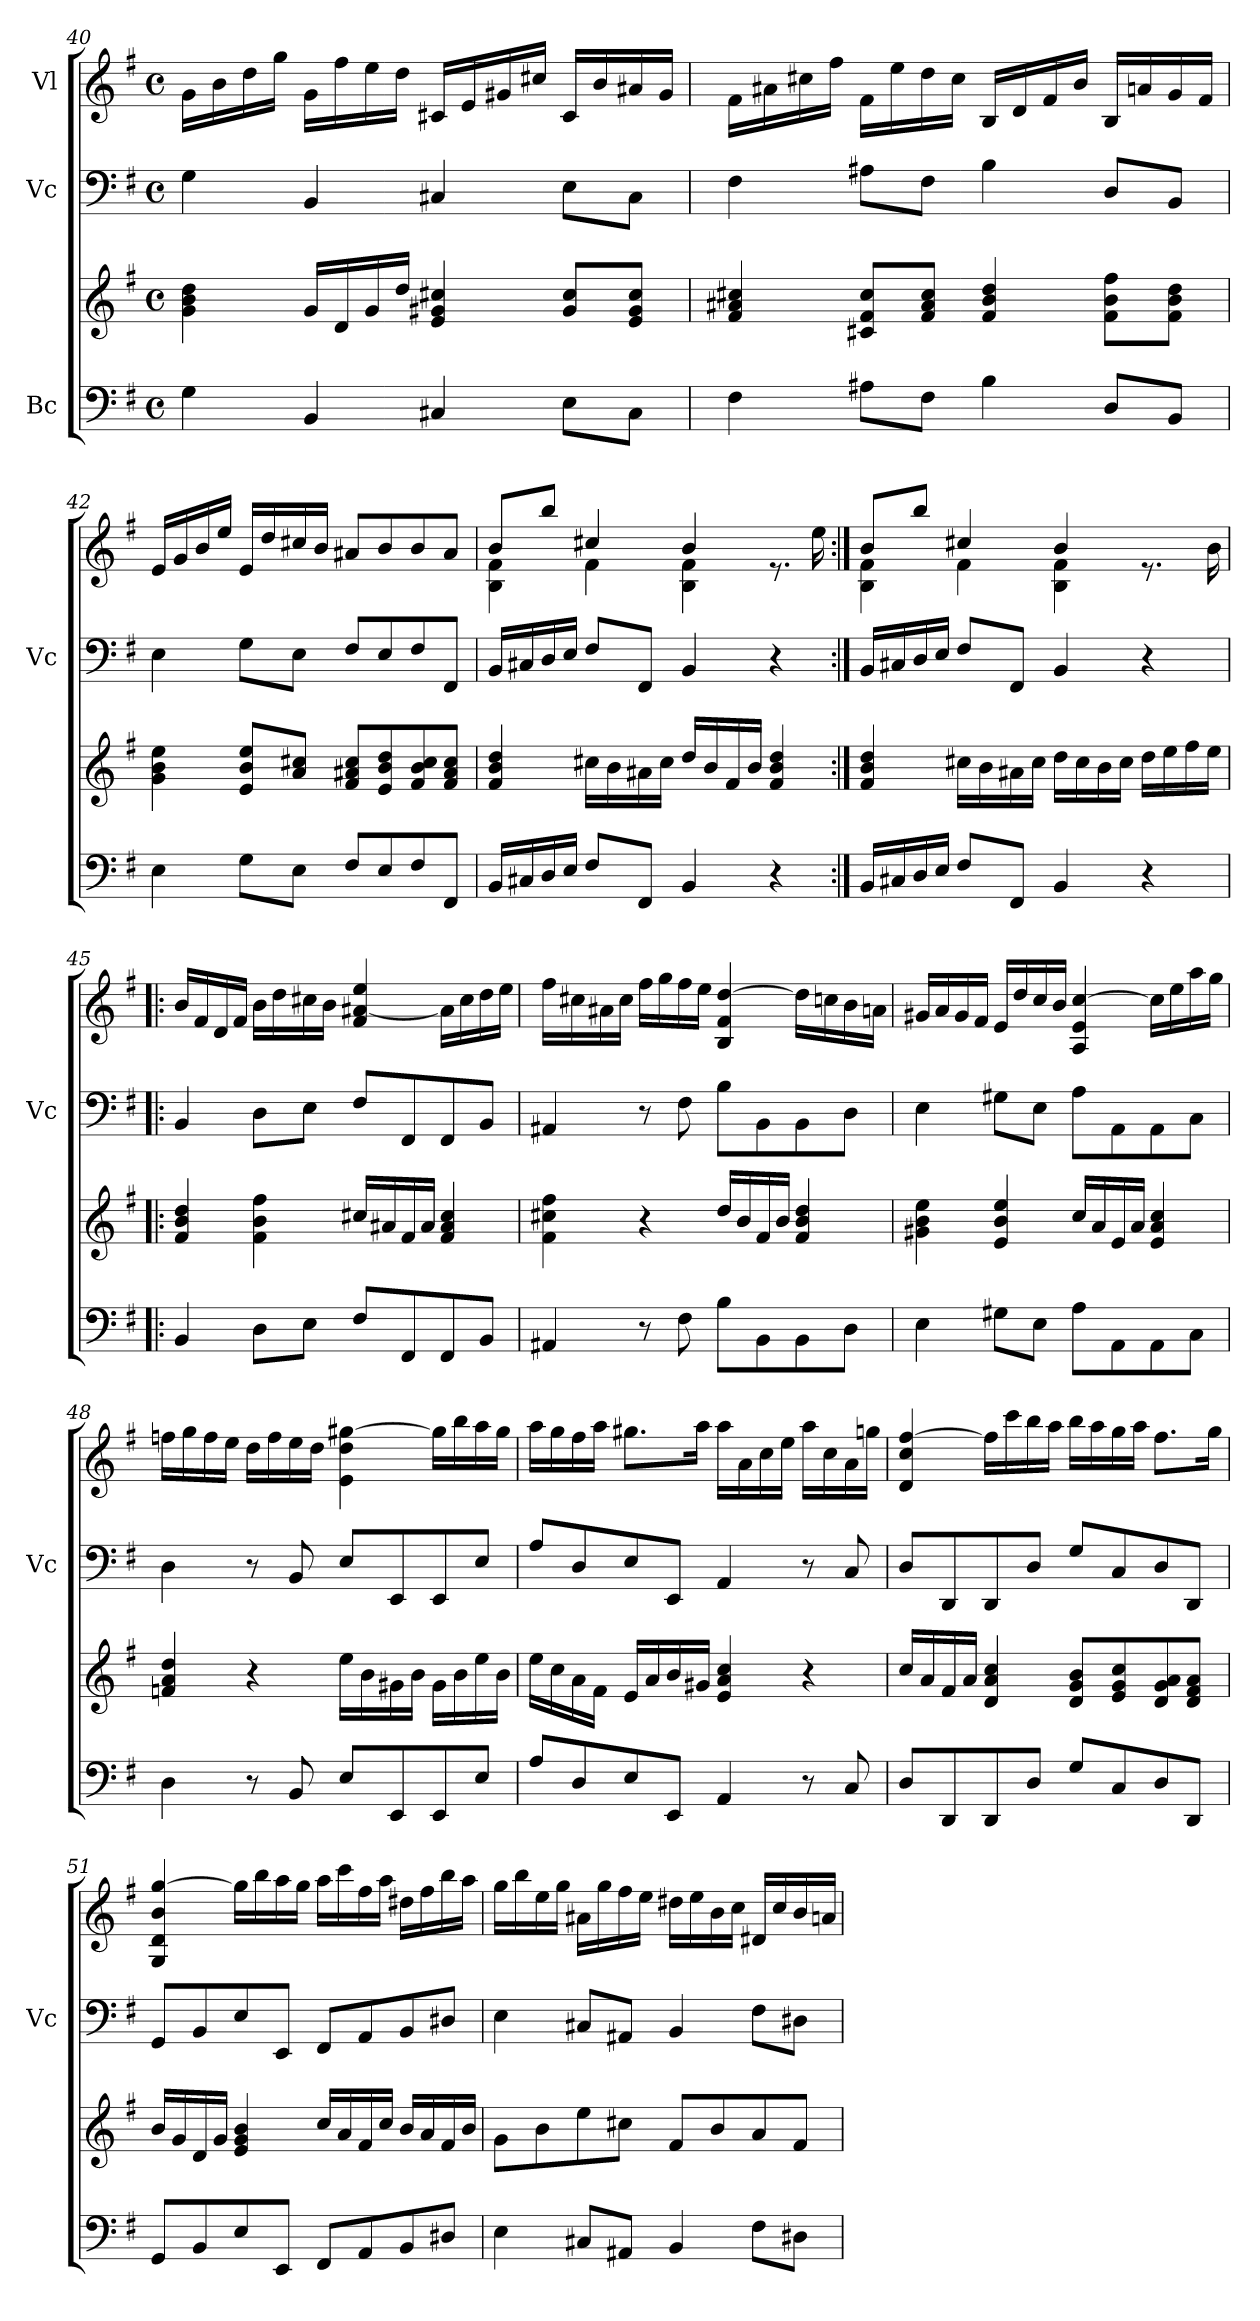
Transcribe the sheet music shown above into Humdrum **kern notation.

**kern	**kern	**kern	**kern
*part3	*part3	*part2	*part1
*staff4	*staff3	*staff2	*staff1
*I"Bc	*	*I"Vc	*I"Vl
*	*	*I'Vc	*
*clefF4	*clefG2	*clefF4	*clefG2
*k[f#]	*k[f#]	*k[f#]	*k[f#]
*M4/4	*M4/4	*M4/4	*M4/4
*met(c)	*met(c)	*met(c)	*met(c)
=40	=40	=40	=40
4G\	4g\ 4b\ 4dd\	4G\	16g\LL
.	.	.	16b\
.	.	.	16dd\
.	.	.	16gg\JJ
4BB/	16g/LL	4BB/	16g\LL
.	16d/	.	16ff#\
.	16g/	.	16ee\
.	16dd/JJ	.	16dd\JJ
4C#X/	4e/ 4g#X/ 4cc#X/	4C#X/	16c#X/LL
.	.	.	16e/
.	.	.	16g#X/
.	.	.	16cc#X/JJ
8E\L	8g#/ 8cc#/L	8E\L	16c#/LL
.	.	.	16b/
8C#\J	8e/ 8g#/ 8cc#/J	8C#\J	16a#X/
.	.	.	16g#/JJ
=41	=41	=41	=41
4F#\	4f#/ 4a#X/ 4cc#X/	4F#\	16f#\LL
.	.	.	16a#X\
.	.	.	16cc#X\
.	.	.	16ff#\JJ
8A#X\L	8c#X/ 8f#/ 8cc#/L	8A#X\L	16f#\LL
.	.	.	16ee\
8F#\J	8f#/ 8a#/ 8cc#/J	8F#\J	16dd\
.	.	.	16cc#\JJ
4B\	4f#/ 4b/ 4dd/	4B\	16B/LL
.	.	.	16d/
.	.	.	16f#/
.	.	.	16b/JJ
8D/L	8f#\ 8b\ 8ff#\L	8D/L	16B/LL
.	.	.	16an/
8BB/J	8f#\ 8b\ 8dd\J	8BB/J	16g/
.	.	.	16f#/JJ
!!LO:LB:g=z
=42	=42	=42	=42
4E\	4g\ 4b\ 4ee\	4E\	16e/LL
.	.	.	16g/
.	.	.	16b/
.	.	.	16ee/JJ
8G\L	8e/ 8b/ 8ee/L	8G\L	16e/LL
.	.	.	16dd/
8E\J	8a/ 8cc#X/J	8E\J	16cc#X/
.	.	.	16b/JJ
8F#/L	8f#/ 8a#X/ 8cc#/L	8F#/L	8a#X/L
8E/	8e/ 8b/ 8dd/	8E/	8b/
8F#/	8f#/ 8b/ 8cc#/	8F#/	8b/
8FF#/J	8f#/ 8a#/ 8cc#/J	8FF#/J	8a#/J
=43	=43	=43	=43
*	*	*	*^
16BB/LL	4f#/ 4b/ 4dd/	16BB/LL	8b/L	4B\ 4f#\
16C#X/	.	16C#X/	.	.
16D/	.	16D/	8bb/J	.
16E/JJ	.	16E/JJ	.	.
8F#/L	16cc#X\LL	8F#/L	4cc#X/	4f#\
.	16b\	.	.	.
8FF#/J	16a#X\	8FF#/J	.	.
.	16cc#\JJ	.	.	.
4BB/	16dd/LL	4BB/	4b/	4B\ 4f#\
.	16b/	.	.	.
.	16f#/	.	.	.
.	16b/JJ	.	.	.
4r	4f#/ 4b/ 4dd/	4r	8.re	4ryy
.	.	.	16ee\	.
=44:|!	=44:|!	=44:|!	=44:|!	=44:|!
16BB/LL	4f#/ 4b/ 4dd/	16BB/LL	8b/L	4B\ 4f#\
16C#X/	.	16C#X/	.	.
16D/	.	16D/	8bb/J	.
16E/JJ	.	16E/JJ	.	.
8F#/L	16cc#X\LL	8F#/L	4cc#X/	4f#\
.	16b\	.	.	.
8FF#/J	16a#X\	8FF#/J	.	.
.	16cc#\JJ	.	.	.
4BB/	16dd\LL	4BB/	4b/	4B\ 4f#\
.	16cc#\	.	.	.
.	16b\	.	.	.
.	16cc#\JJ	.	.	.
4r	16dd\LL	4r	8.re	4ryy
.	16ee\	.	.	.
.	16ff#\	.	.	.
.	16ee\JJ	.	16b\	.
*	*	*	*v	*v
!!LO:LB:g=z
=45!|:	=45!|:	=45!|:	=45!|:
4BB/	4f#/ 4b/ 4dd/	4BB/	16b/LL
.	.	.	16f#/
.	.	.	16d/
.	.	.	16f#/JJ
8D\L	4f#\ 4b\ 4ff#\	8D\L	16b\LL
.	.	.	16dd\
8E\J	.	8E\J	16cc#X\
.	.	.	16b\JJ
8F#/L	16cc#X/LL	8F#/L	4f#/ [4a#X/ 4ee/
.	16a#X/	.	.
8FF#/	16f#/	8FF#/	.
.	16a#/JJ	.	.
8FF#/	4f#/ 4a#/ 4cc#/	8FF#/	16a#\LL]
.	.	.	16cc#\
8BB/J	.	8BB/J	16dd\
.	.	.	16ee\JJ
=46	=46	=46	=46
4AA#X/	4f#\ 4cc#X\ 4ff#\	4AA#X/	16ff#\LL
.	.	.	16cc#X\
.	.	.	16a#X\
.	.	.	16cc#\JJ
8r	4r	8r	16ff#\LL
.	.	.	16gg\
8F#\	.	8F#\	16ff#\
.	.	.	16ee\JJ
8B\L	16dd/LL	8B\L	4B/ 4f#/ [4dd/
.	16b/	.	.
8BB\	16f#/	8BB\	.
.	16b/JJ	.	.
8BB\	4f#/ 4b/ 4dd/	8BB\	16dd\LL]
.	.	.	16ccn\
8D\J	.	8D\J	16b\
.	.	.	16an\JJ
=47	=47	=47	=47
4E\	4g#X\ 4b\ 4ee\	4E\	16g#X/LL
.	.	.	16a/
.	.	.	16g#/
.	.	.	16f#/JJ
8G#X\L	4e/ 4b/ 4ee/	8G#X\L	16e/LL
.	.	.	16dd/
8E\J	.	8E\J	16cc/
.	.	.	16b/JJ
8A\L	16cc/LL	8A\L	4A/ 4e/ [4cc/
.	16a/	.	.
8AA\	16e/	8AA\	.
.	16a/JJ	.	.
8AA\	4e/ 4a/ 4cc/	8AA\	16cc\LL]
.	.	.	16ee\
8C\J	.	8C\J	16aa\
.	.	.	16gg\JJ
!!LO:PB:g=z
=48	=48	=48	=48
4D\	4fn/ 4a/ 4dd/	4D\	16ffn\LL
.	.	.	16gg\
.	.	.	16ff\
.	.	.	16ee\JJ
8r	4r	8r	16dd\LL
.	.	.	16ff\
8BB/	.	8BB/	16ee\
.	.	.	16dd\JJ
8E/L	16ee\LL	8E/L	4e\ 4dd\ [4gg#X\
.	16b\	.	.
8EE/	16g#X\	8EE/	.
.	16b\JJ	.	.
8EE/	16g#\LL	8EE/	16gg#\LL]
.	16b\	.	16bb\
8E/J	16ee\	8E/J	16aa\
.	16b\JJ	.	16gg#\JJ
=49	=49	=49	=49
8A/L	16ee\LL	8A/L	16aa\LL
.	16cc\	.	16gg\
8D/	16a\	8D/	16ff#\
.	16f#\JJ	.	16aa\JJ
8E/	16e/LL	8E/	8.gg#X\L
.	16a/	.	.
8EE/J	16b/	8EE/J	.
.	16g#X/JJ	.	16aa\Jk
4AA/	4e/ 4a/ 4cc/	4AA/	16aa\LL
.	.	.	16a\
.	.	.	16cc\
.	.	.	16ee\JJ
8r	4r	8r	16aa\LL
.	.	.	16cc\
8C/	.	8C/	16a\
.	.	.	16ggn\JJ
=50	=50	=50	=50
8D/L	16cc/LL	8D/L	4d/ 4cc/ [4ff#/
.	16a/	.	.
8DD/	16f#/	8DD/	.
.	16a/JJ	.	.
8DD/	4d/ 4a/ 4cc/	8DD/	16ff#\LL]
.	.	.	16ccc\
8D/J	.	8D/J	16bb\
.	.	.	16aa\JJ
8G/L	8d/ 8g/ 8b/L	8G/L	16bb\LL
.	.	.	16aa\
8C/	8e/ 8g/ 8cc/	8C/	16gg\
.	.	.	16aa\JJ
8D/	8d/ 8g/ 8a/	8D/	8.ff#\L
8DD/J	8d/ 8f#/ 8a/J	8DD/J	.
.	.	.	16gg\Jk
!!LO:LB:g=z
=51	=51	=51	=51
8GG/L	16b/LL	8GG/L	4G/ 4d/ 4b/ [4gg/
.	16g/	.	.
8BB/	16d/	8BB/	.
.	16g/JJ	.	.
8E/	4e/ 4g/ 4b/	8E/	16gg\LL]
.	.	.	16bb\
8EE/J	.	8EE/J	16aa\
.	.	.	16gg\JJ
8FF#/L	16cc/LL	8FF#/L	16aa\LL
.	16a/	.	16ccc\
8AA/	16f#/	8AA/	16ff#\
.	16cc/JJ	.	16aa\JJ
8BB/	16b/LL	8BB/	16dd#X\LL
.	16a/	.	16ff#\
8D#X/J	16f#/	8D#X/J	16bb\
.	16b/JJ	.	16aa\JJ
=52	=52	=52	=52
4E\	8g\L	4E\	16gg\LL
.	.	.	16bb\
.	8b\	.	16ee\
.	.	.	16gg\JJ
8C#X/L	8ee\	8C#X/L	16a#X\LL
.	.	.	16gg\
8AA#X/J	8cc#X\J	8AA#X/J	16ff#\
.	.	.	16ee\JJ
4BB/	8f#/L	4BB/	16dd#X\LL
.	.	.	16ee\
.	8b/	.	16b\
.	.	.	16cc\JJ
8F#\L	8a/	8F#\L	16d#X/LL
.	.	.	16cc/
8D#X\J	8f#/J	8D#X\J	16b/
.	.	.	16an/JJ
=	=	=	=
*-	*-	*-	*-
